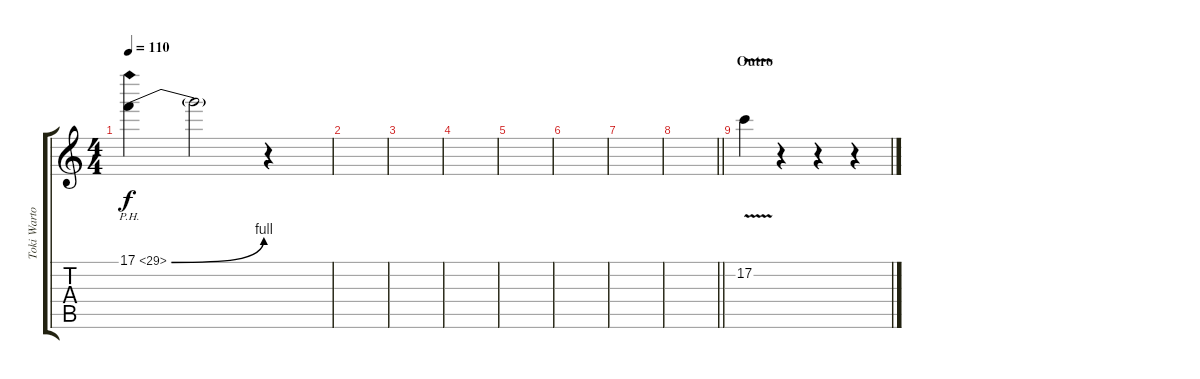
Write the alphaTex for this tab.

\track ("Toki Wartooth (Harmony Guitar 2)" "Toki Warto") {instrument distortionguitar}
\staff {score tabs}
\tuning (C4 G3 Eb3 Bb2 F2 C2) {hide}
\ts (4 4)
\tempo 110
\clef g2
\ks c
17.1{be (bend 0 0 60 4) ph 12}.4{dy f} 17.1{t}.2 r.4 |
|
|
|
|
|
|
\barLineRight lightlight
|
\section ("" "Outro")
17.2{v}.4 r.4 r.4 r.4
